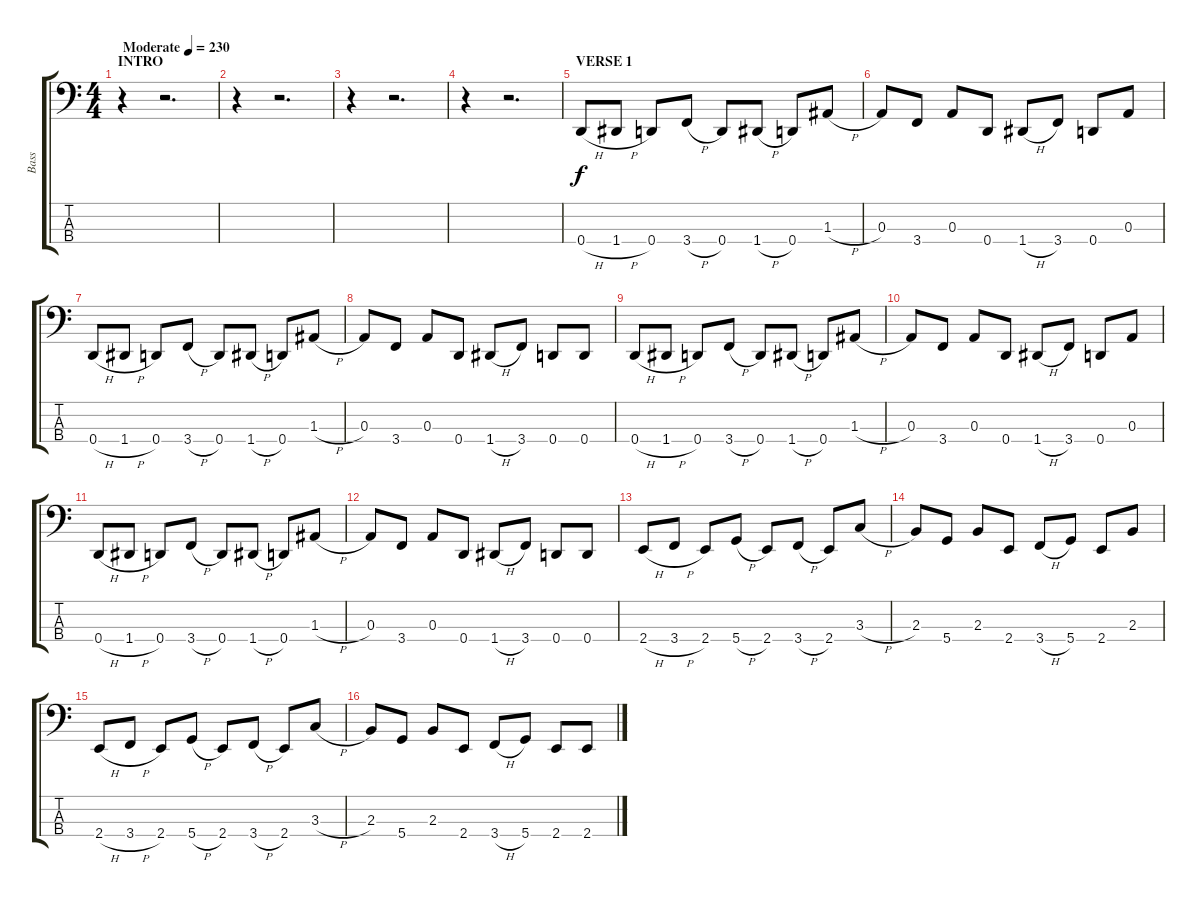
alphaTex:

\track ("Bass" "Bass") {instrument electricbassfinger}
\staff {score tabs}
\tuning (G2 D2 A1 D1) {hide}
\ts (4 4)
\section ("" "INTRO")
\tempo (230 "Moderate")
\clef f4
\ks c
r.4{dy f instrument electricbassfinger} r.2{d} |
r.4 r.2{d} |
r.4 r.2{d} |
r.4 r.2{d} |
\section ("" "VERSE 1")
0.4{h}.8 1.4{h}.8 0.4.8 3.4{h}.8 0.4.8 1.4{h}.8 0.4.8 1.3{h}.8 |
0.3.8 3.4.8 0.3.8 0.4.8 1.4{h}.8 3.4.8 0.4.8 0.3.8 |
0.4{h}.8 1.4{h}.8 0.4.8 3.4{h}.8 0.4.8 1.4{h}.8 0.4.8 1.3{h}.8 |
0.3.8 3.4.8 0.3.8 0.4.8 1.4{h}.8 3.4.8 0.4.8 0.4.8 |
0.4{h}.8 1.4{h}.8 0.4.8 3.4{h}.8 0.4.8 1.4{h}.8 0.4.8 1.3{h}.8 |
0.3.8 3.4.8 0.3.8 0.4.8 1.4{h}.8 3.4.8 0.4.8 0.3.8 |
0.4{h}.8 1.4{h}.8 0.4.8 3.4{h}.8 0.4.8 1.4{h}.8 0.4.8 1.3{h}.8 |
0.3.8 3.4.8 0.3.8 0.4.8 1.4{h}.8 3.4.8 0.4.8 0.4.8 |
2.4{h}.8 3.4{h}.8 2.4.8 5.4{h}.8 2.4.8 3.4{h}.8 2.4.8 3.3{h}.8 |
2.3.8 5.4.8 2.3.8 2.4.8 3.4{h}.8 5.4.8 2.4.8 2.3.8 |
2.4{h}.8 3.4{h}.8 2.4.8 5.4{h}.8 2.4.8 3.4{h}.8 2.4.8 3.3{h}.8 |
2.3.8 5.4.8 2.3.8 2.4.8 3.4{h}.8 5.4.8 2.4.8 2.4.8
